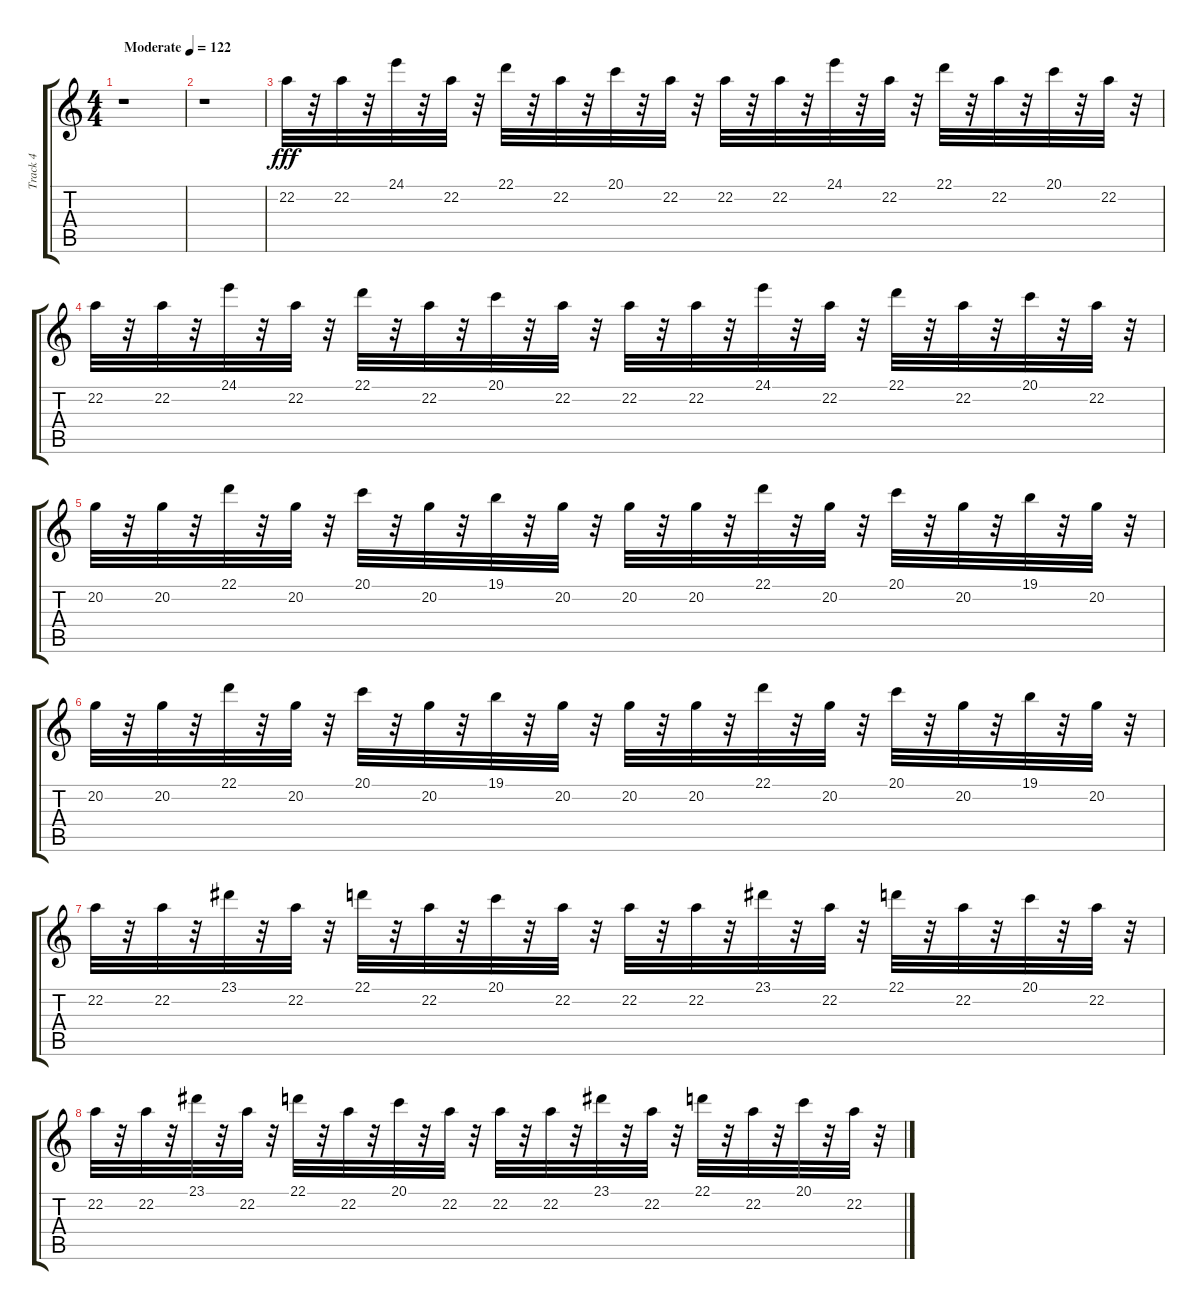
\track ("Track 4" "Track 4") {instrument lead1square}
\staff {score tabs}
\tuning (E4 B3 G3 D3 A2 E2) {hide}
\ts (4 4)
\tempo (122 "Moderate")
\clef g2
\ks c
r.1{dy fff instrument lead1square} |
r.1 |
22.2.32 r.32 22.2.32 r.32 24.1.32 r.32 22.2.32 r.32 22.1.32 r.32 22.2.32 r.32 20.1.32 r.32 22.2.32 r.32 22.2.32 r.32 22.2.32 r.32 24.1.32 r.32 22.2.32 r.32 22.1.32 r.32 22.2.32 r.32 20.1.32 r.32 22.2.32 r.32 |
22.2.32 r.32 22.2.32 r.32 24.1.32 r.32 22.2.32 r.32 22.1.32 r.32 22.2.32 r.32 20.1.32 r.32 22.2.32 r.32 22.2.32 r.32 22.2.32 r.32 24.1.32 r.32 22.2.32 r.32 22.1.32 r.32 22.2.32 r.32 20.1.32 r.32 22.2.32 r.32 |
20.2.32 r.32 20.2.32 r.32 22.1.32 r.32 20.2.32 r.32 20.1.32 r.32 20.2.32 r.32 19.1.32 r.32 20.2.32 r.32 20.2.32 r.32 20.2.32 r.32 22.1.32 r.32 20.2.32 r.32 20.1.32 r.32 20.2.32 r.32 19.1.32 r.32 20.2.32 r.32 |
20.2.32 r.32 20.2.32 r.32 22.1.32 r.32 20.2.32 r.32 20.1.32 r.32 20.2.32 r.32 19.1.32 r.32 20.2.32 r.32 20.2.32 r.32 20.2.32 r.32 22.1.32 r.32 20.2.32 r.32 20.1.32 r.32 20.2.32 r.32 19.1.32 r.32 20.2.32 r.32 |
22.2.32 r.32 22.2.32 r.32 23.1.32 r.32 22.2.32 r.32 22.1.32 r.32 22.2.32 r.32 20.1.32 r.32 22.2.32 r.32 22.2.32 r.32 22.2.32 r.32 23.1.32 r.32 22.2.32 r.32 22.1.32 r.32 22.2.32 r.32 20.1.32 r.32 22.2.32 r.32 |
22.2.32 r.32 22.2.32 r.32 23.1.32 r.32 22.2.32 r.32 22.1.32 r.32 22.2.32 r.32 20.1.32 r.32 22.2.32 r.32 22.2.32 r.32 22.2.32 r.32 23.1.32 r.32 22.2.32 r.32 22.1.32 r.32 22.2.32 r.32 20.1.32 r.32 22.2.32 r.32
